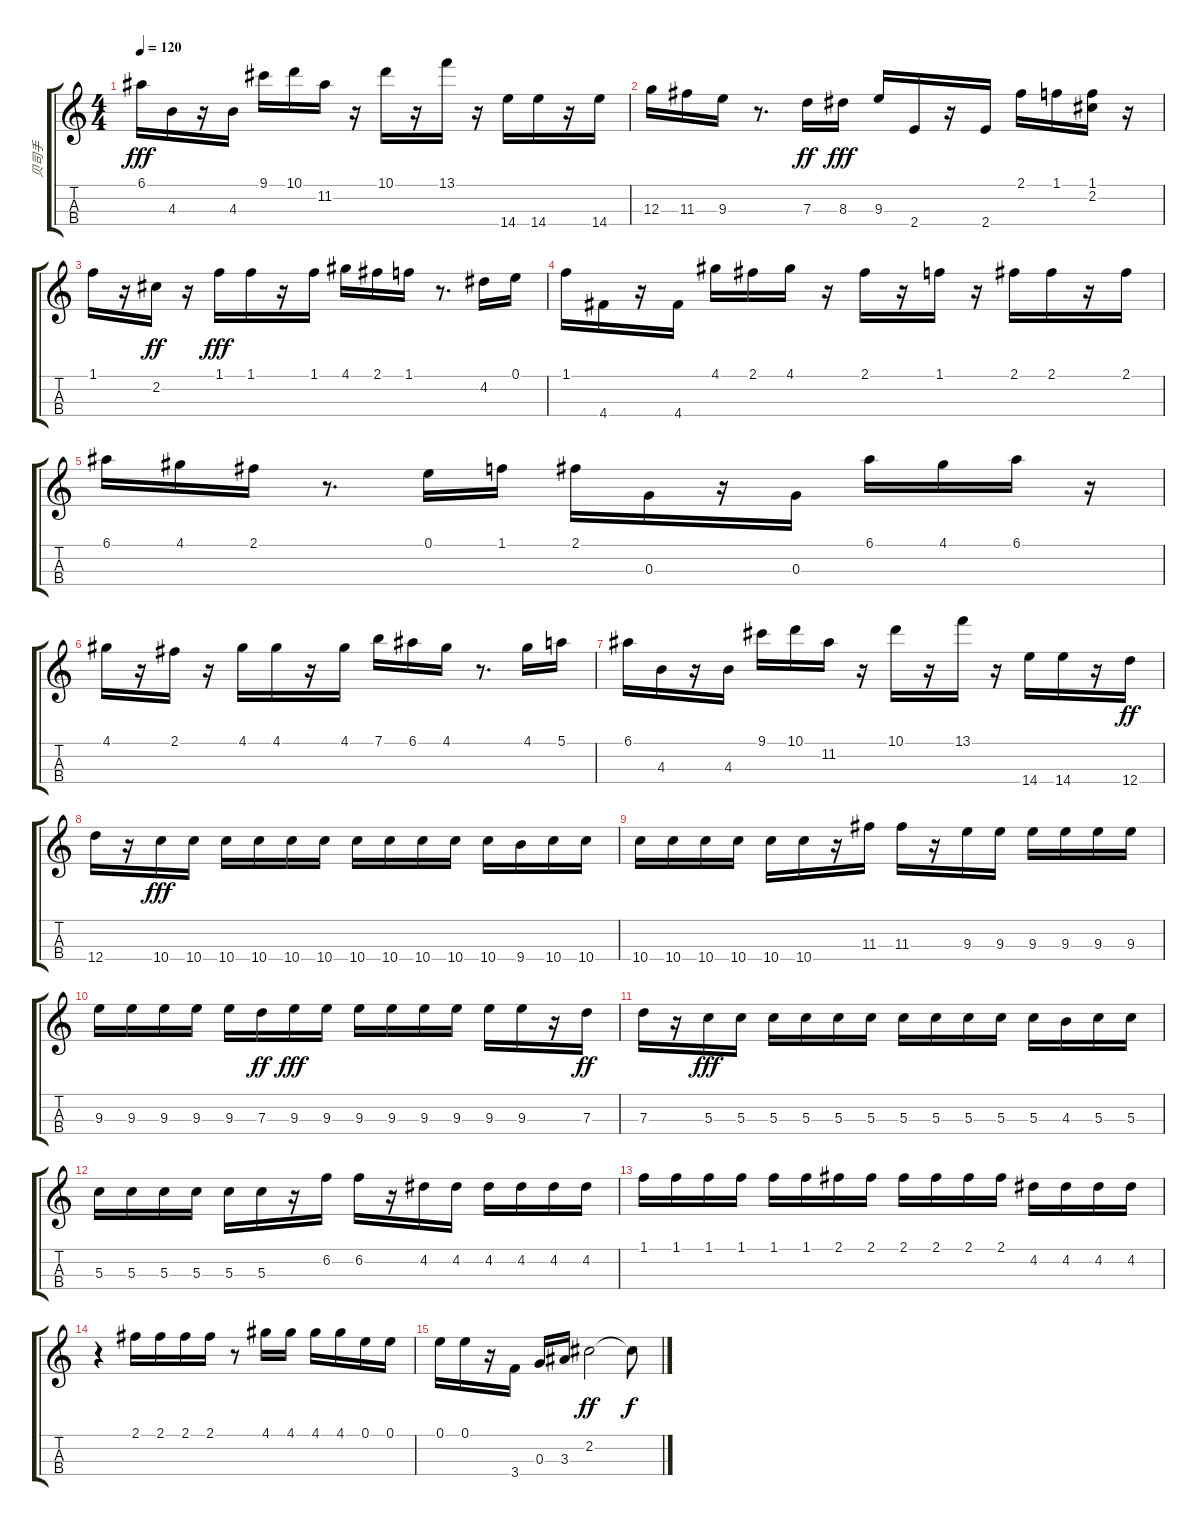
\track ("贝司手" "贝司手") {instrument electricbassfinger}
\staff {score tabs}
\tuning (E4 B3 G3 D3) {hide}
\ts (4 4)
\tempo 120
\clef g2
\ks c
6.1.16{dy fff} 4.3.16 r.16 4.3.16 9.1.16 10.1.16 11.2.16 r.16 10.1.16 r.16 13.1.16 r.16 14.4.16 14.4.16 r.16 14.4.16 |
12.3.16 11.3.16 9.3.16 r.8{d} 7.3.16{dy ff} 8.3.16{dy fff} 9.3.16 2.4.16 r.16 2.4.16 2.1.16 1.1.16 (1.1 2.2).16 r.16 |
1.1.16 r.16 2.2.16{dy ff} r.16 1.1.16{dy fff} 1.1.16 r.16 1.1.16 4.1.16 2.1.16 1.1.16 r.8{d} 4.2.16 0.1.16 |
1.1.16 4.4.16 r.16 4.4.16 4.1.16 2.1.16 4.1.16 r.16 2.1.16 r.16 1.1.16 r.16 2.1.16 2.1.16 r.16 2.1.16 |
6.1.16 4.1.16 2.1.16 r.8{d} 0.1.16 1.1.16 2.1.16 0.3.16 r.16 0.3.16 6.1.16 4.1.16 6.1.16 r.16 |
4.1.16 r.16 2.1.16 r.16 4.1.16 4.1.16 r.16 4.1.16 7.1.16 6.1.16 4.1.16 r.8{d} 4.1.16 5.1.16 |
6.1.16 4.3.16 r.16 4.3.16 9.1.16 10.1.16 11.2.16 r.16 10.1.16 r.16 13.1.16 r.16 14.4.16 14.4.16 r.16 12.4.16{dy ff} |
12.4.16 r.16 10.4.16{dy fff} 10.4.16 10.4.16 10.4.16 10.4.16 10.4.16 10.4.16 10.4.16 10.4.16 10.4.16 10.4.16 9.4.16 10.4.16 10.4.16 |
10.4.16 10.4.16 10.4.16 10.4.16 10.4.16 10.4.16 r.16 11.3.16 11.3.16 r.16 9.3.16 9.3.16 9.3.16 9.3.16 9.3.16 9.3.16 |
9.3.16 9.3.16 9.3.16 9.3.16 9.3.16 7.3.16{dy ff} 9.3.16{dy fff} 9.3.16 9.3.16 9.3.16 9.3.16 9.3.16 9.3.16 9.3.16 r.16 7.3.16{dy ff} |
7.3.16 r.16 5.3.16{dy fff} 5.3.16 5.3.16 5.3.16 5.3.16 5.3.16 5.3.16 5.3.16 5.3.16 5.3.16 5.3.16 4.3.16 5.3.16 5.3.16 |
5.3.16 5.3.16 5.3.16 5.3.16 5.3.16 5.3.16 r.16 6.2.16 6.2.16 r.16 4.2.16 4.2.16 4.2.16 4.2.16 4.2.16 4.2.16 |
1.1.16 1.1.16 1.1.16 1.1.16 1.1.16 1.1.16 2.1.16 2.1.16 2.1.16 2.1.16 2.1.16 2.1.16 4.2.16 4.2.16 4.2.16 4.2.16 |
r.4 2.1.16 2.1.16 2.1.16 2.1.16 r.8 4.1.16 4.1.16 4.1.16 4.1.16 0.1.16 0.1.16 |
0.1.16 0.1.16 r.16 3.4.16 0.3.16 3.3.16 2.2.2{dy ff} 2.2{t}.8{dy f}
